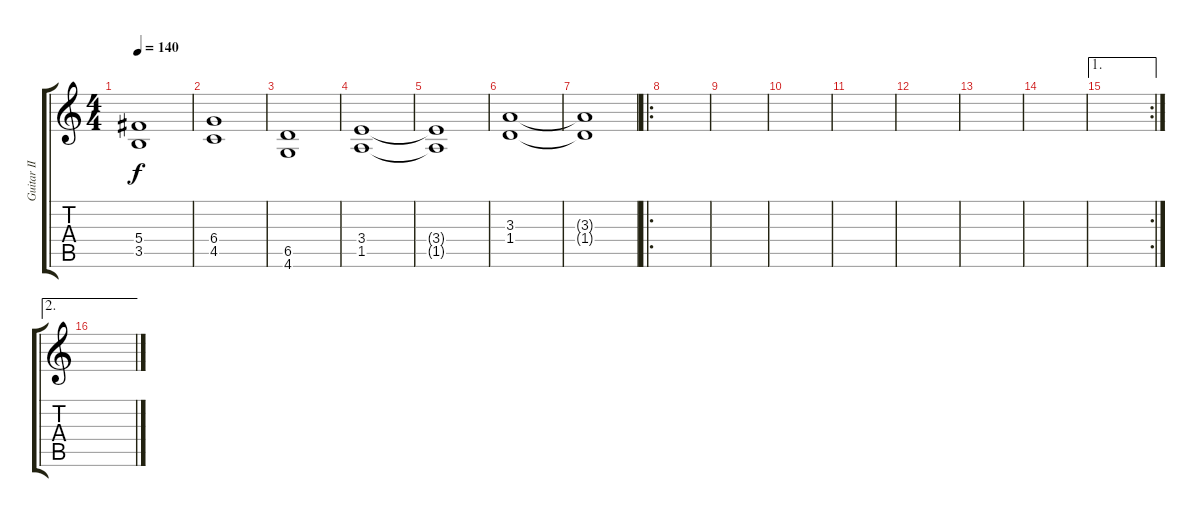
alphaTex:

\track ("Guitar II" "Guitar II") {instrument distortionguitar}
\staff {score tabs}
\tuning (Eb4 Bb3 Gb3 Db3 Ab2 Eb2) {hide}
\ts (4 4)
\tempo 140
\clef g2
\ks c
(5.4 3.5).1{dy f} |
(6.4 4.5).1 |
(6.5 4.6).1 |
(3.4 1.5).1 |
(3.4{t} 1.5{t}).1 |
(3.3 1.4).1 |
(3.3{t} 1.4{t}).1 |
\ro
|
|
|
|
|
|
|
\ae 1
\rc 2
|
\ae 2
